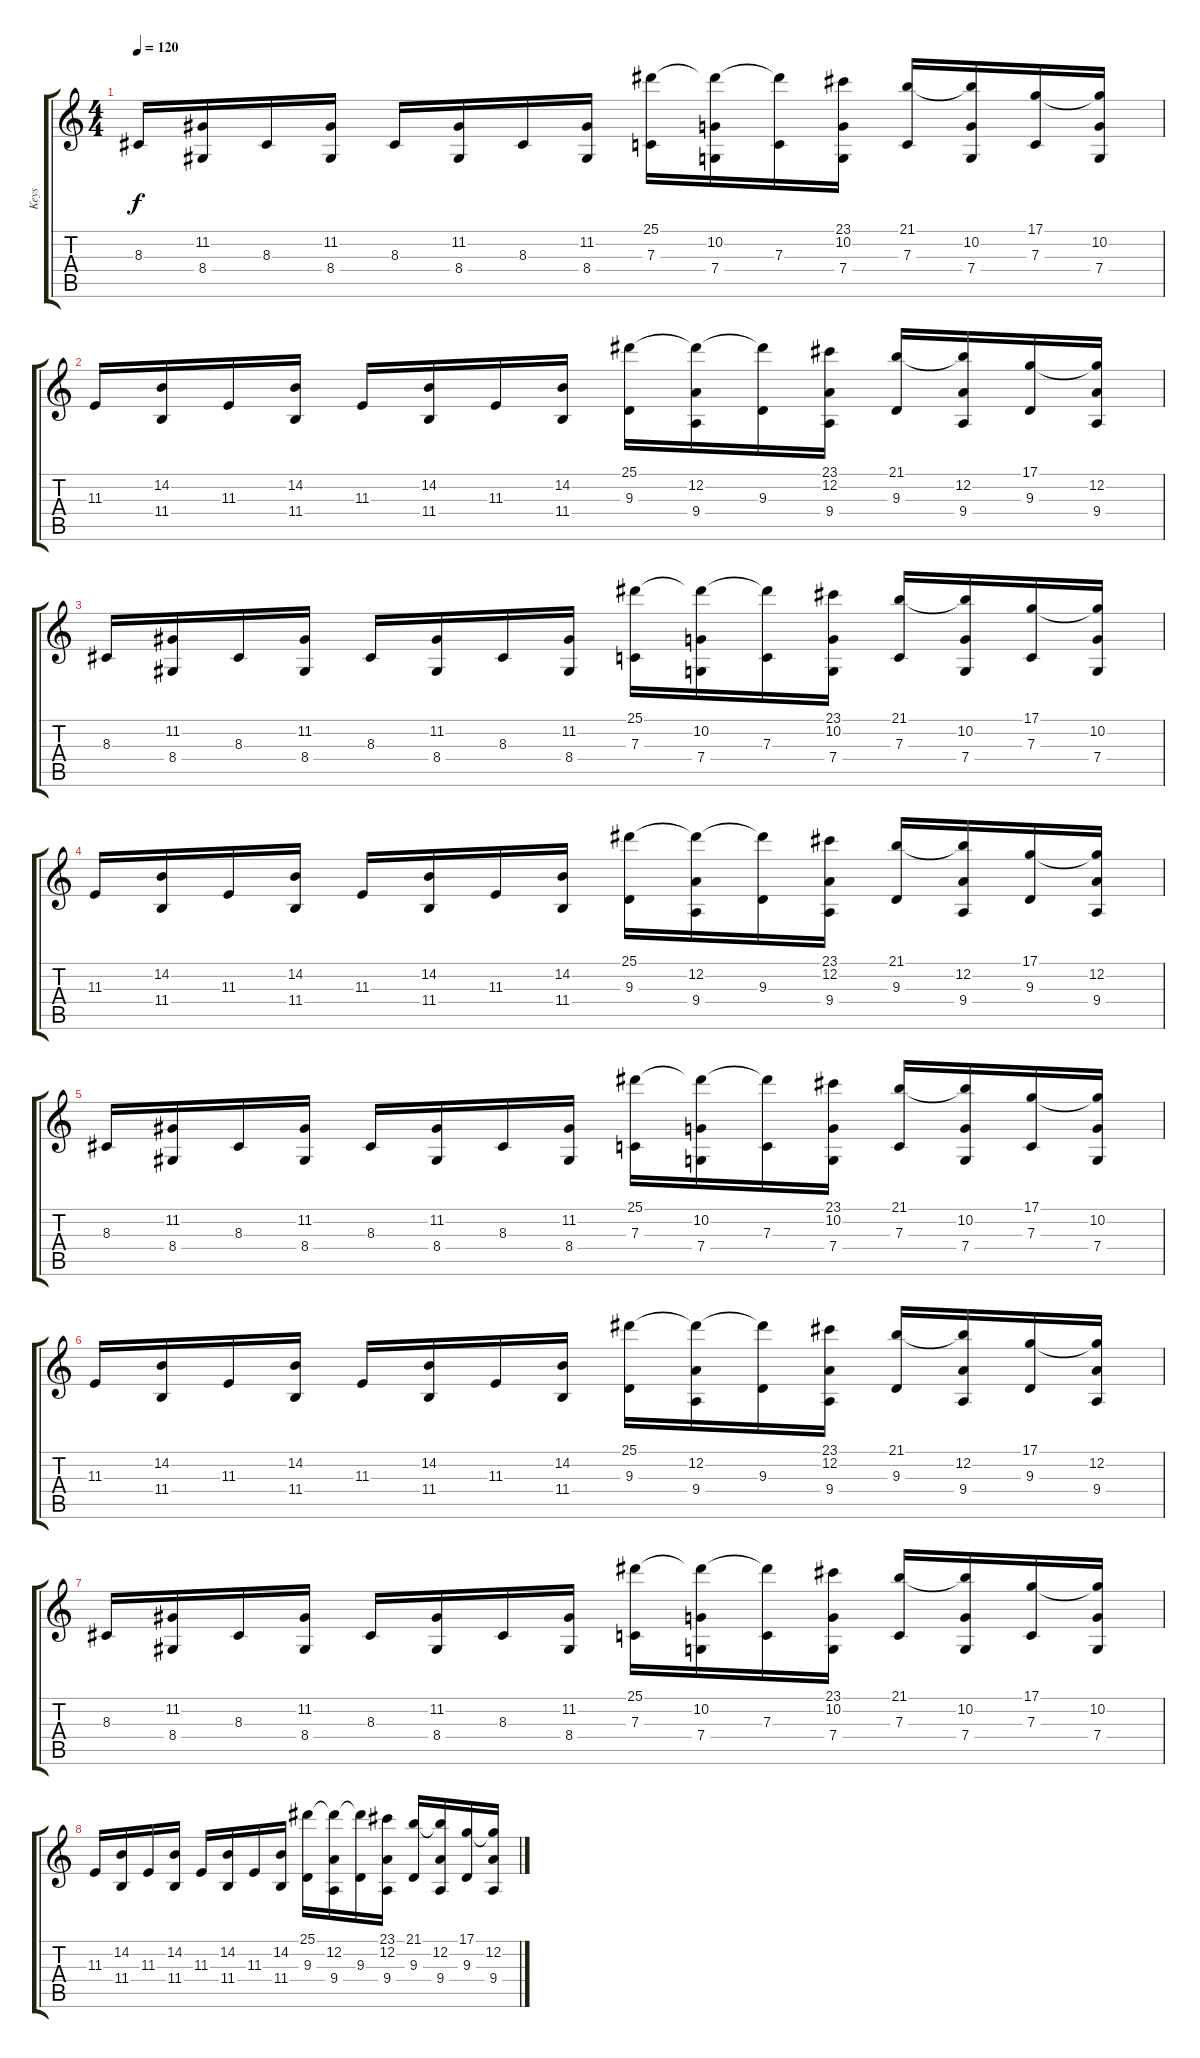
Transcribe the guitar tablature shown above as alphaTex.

\track ("Keys" "Keys") {instrument harpsichord}
\staff {score tabs}
\tuning (D4 A3 F3 C3 G2 C2) {hide}
\ts (4 4)
\tempo 120
\clef g2
\ks c
8.3.16{dy f} (11.2 8.4).16 8.3.16 (11.2 8.4).16 8.3.16 (11.2 8.4).16 8.3.16 (11.2 8.4).16 (25.1 7.3).16 (25.1{t} 10.2 7.4).16 (25.1{t} 7.3).16 (23.1 10.2 7.4).16 (21.1 7.3).16 (21.1{t} 10.2 7.4).16 (17.1 7.3).16 (17.1{t} 10.2 7.4).16 |
11.3.16 (14.2 11.4).16 11.3.16 (14.2 11.4).16 11.3.16 (14.2 11.4).16 11.3.16 (14.2 11.4).16 (25.1 9.3).16 (25.1{t} 12.2 9.4).16 (25.1{t} 9.3).16 (23.1 12.2 9.4).16 (21.1 9.3).16 (21.1{t} 12.2 9.4).16 (17.1 9.3).16 (17.1{t} 12.2 9.4).16 |
8.3.16 (11.2 8.4).16 8.3.16 (11.2 8.4).16 8.3.16 (11.2 8.4).16 8.3.16 (11.2 8.4).16 (25.1 7.3).16 (25.1{t} 10.2 7.4).16 (25.1{t} 7.3).16 (23.1 10.2 7.4).16 (21.1 7.3).16 (21.1{t} 10.2 7.4).16 (17.1 7.3).16 (17.1{t} 10.2 7.4).16 |
11.3.16 (14.2 11.4).16 11.3.16 (14.2 11.4).16 11.3.16 (14.2 11.4).16 11.3.16 (14.2 11.4).16 (25.1 9.3).16 (25.1{t} 12.2 9.4).16 (25.1{t} 9.3).16 (23.1 12.2 9.4).16 (21.1 9.3).16 (21.1{t} 12.2 9.4).16 (17.1 9.3).16 (17.1{t} 12.2 9.4).16 |
8.3.16 (11.2 8.4).16 8.3.16 (11.2 8.4).16 8.3.16 (11.2 8.4).16 8.3.16 (11.2 8.4).16 (25.1 7.3).16 (25.1{t} 10.2 7.4).16 (25.1{t} 7.3).16 (23.1 10.2 7.4).16 (21.1 7.3).16 (21.1{t} 10.2 7.4).16 (17.1 7.3).16 (17.1{t} 10.2 7.4).16 |
11.3.16 (14.2 11.4).16 11.3.16 (14.2 11.4).16 11.3.16 (14.2 11.4).16 11.3.16 (14.2 11.4).16 (25.1 9.3).16 (25.1{t} 12.2 9.4).16 (25.1{t} 9.3).16 (23.1 12.2 9.4).16 (21.1 9.3).16 (21.1{t} 12.2 9.4).16 (17.1 9.3).16 (17.1{t} 12.2 9.4).16 |
8.3.16 (11.2 8.4).16 8.3.16 (11.2 8.4).16 8.3.16 (11.2 8.4).16 8.3.16 (11.2 8.4).16 (25.1 7.3).16 (25.1{t} 10.2 7.4).16 (25.1{t} 7.3).16 (23.1 10.2 7.4).16 (21.1 7.3).16 (21.1{t} 10.2 7.4).16 (17.1 7.3).16 (17.1{t} 10.2 7.4).16 |
11.3.16 (14.2 11.4).16 11.3.16 (14.2 11.4).16 11.3.16 (14.2 11.4).16 11.3.16 (14.2 11.4).16 (25.1 9.3).16 (25.1{t} 12.2 9.4).16 (25.1{t} 9.3).16 (23.1 12.2 9.4).16 (21.1 9.3).16 (21.1{t} 12.2 9.4).16 (17.1 9.3).16 (17.1{t} 12.2 9.4).16
